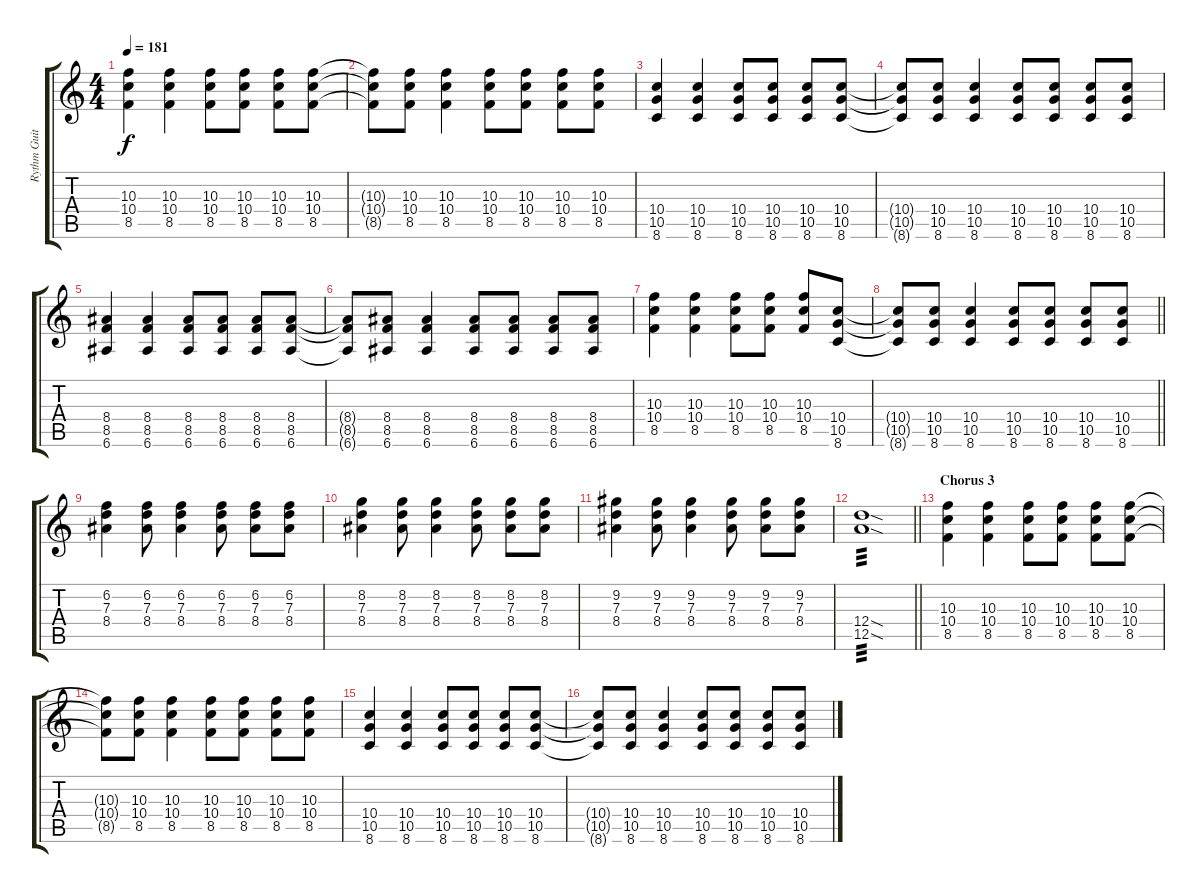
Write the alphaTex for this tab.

\track ("Rythm Guitar" "Rythm Guit") {instrument overdrivenguitar}
\staff {score tabs}
\tuning (E4 B3 G3 D3 A2 E2) {hide}
\ts (4 4)
\tempo 181
\clef g2
\ks c
(10.3 10.4 8.5).4{dy f} (10.3 10.4 8.5).4 (10.3 10.4 8.5).8 (10.3 10.4 8.5).8 (10.3 10.4 8.5).8 (10.3 10.4 8.5).8 |
(10.3{t} 10.4{t} 8.5{t}).8 (10.3 10.4 8.5).8 (10.3 10.4 8.5).4 (10.3 10.4 8.5).8 (10.3 10.4 8.5).8 (10.3 10.4 8.5).8 (10.3 10.4 8.5).8 |
(10.4 10.5 8.6).4 (10.4 10.5 8.6).4 (10.4 10.5 8.6).8 (10.4 10.5 8.6).8 (10.4 10.5 8.6).8 (10.4 10.5 8.6).8 |
(10.4{t} 10.5{t} 8.6{t}).8 (10.4 10.5 8.6).8 (10.4 10.5 8.6).4 (10.4 10.5 8.6).8 (10.4 10.5 8.6).8 (10.4 10.5 8.6).8 (10.4 10.5 8.6).8 |
(8.4 8.5 6.6).4 (8.4 8.5 6.6).4 (8.4 8.5 6.6).8 (8.4 8.5 6.6).8 (8.4 8.5 6.6).8 (8.4 8.5 6.6).8 |
(8.4{t} 8.5{t} 6.6{t}).8 (8.4 8.5 6.6).8 (8.4 8.5 6.6).4 (8.4 8.5 6.6).8 (8.4 8.5 6.6).8 (8.4 8.5 6.6).8 (8.4 8.5 6.6).8 |
(10.3 10.4 8.5).4 (10.3 10.4 8.5).4 (10.3 10.4 8.5).8 (10.3 10.4 8.5).8 (10.3 10.4 8.5).8 (10.4 10.5 8.6).8 |
\barLineRight lightlight
(10.4{t} 10.5{t} 8.6{t}).8 (10.4 10.5 8.6).8 (10.4 10.5 8.6).4 (10.4 10.5 8.6).8 (10.4 10.5 8.6).8 (10.4 10.5 8.6).8 (10.4 10.5 8.6).8 |
(6.2 7.3 8.4).4 (6.2 7.3 8.4).8 (6.2 7.3 8.4).4 (6.2 7.3 8.4).8 (6.2 7.3 8.4).8 (6.2 7.3 8.4).8 |
(8.2 7.3 8.4).4 (8.2 7.3 8.4).8 (8.2 7.3 8.4).4 (8.2 7.3 8.4).8 (8.2 7.3 8.4).8 (8.2 7.3 8.4).8 |
(9.2 7.3 8.4).4 (9.2 7.3 8.4).8 (9.2 7.3 8.4).4 (9.2 7.3 8.4).8 (9.2 7.3 8.4).8 (9.2 7.3 8.4).8 |
\barLineRight lightlight
(12.4{sod} 12.5{sod}).1{tp 3} |
\section ("" "Chorus 3")
(10.3 10.4 8.5).4 (10.3 10.4 8.5).4 (10.3 10.4 8.5).8 (10.3 10.4 8.5).8 (10.3 10.4 8.5).8 (10.3 10.4 8.5).8 |
(10.3{t} 10.4{t} 8.5{t}).8 (10.3 10.4 8.5).8 (10.3 10.4 8.5).4 (10.3 10.4 8.5).8 (10.3 10.4 8.5).8 (10.3 10.4 8.5).8 (10.3 10.4 8.5).8 |
(10.4 10.5 8.6).4 (10.4 10.5 8.6).4 (10.4 10.5 8.6).8 (10.4 10.5 8.6).8 (10.4 10.5 8.6).8 (10.4 10.5 8.6).8 |
(10.4{t} 10.5{t} 8.6{t}).8 (10.4 10.5 8.6).8 (10.4 10.5 8.6).4 (10.4 10.5 8.6).8 (10.4 10.5 8.6).8 (10.4 10.5 8.6).8 (10.4 10.5 8.6).8
